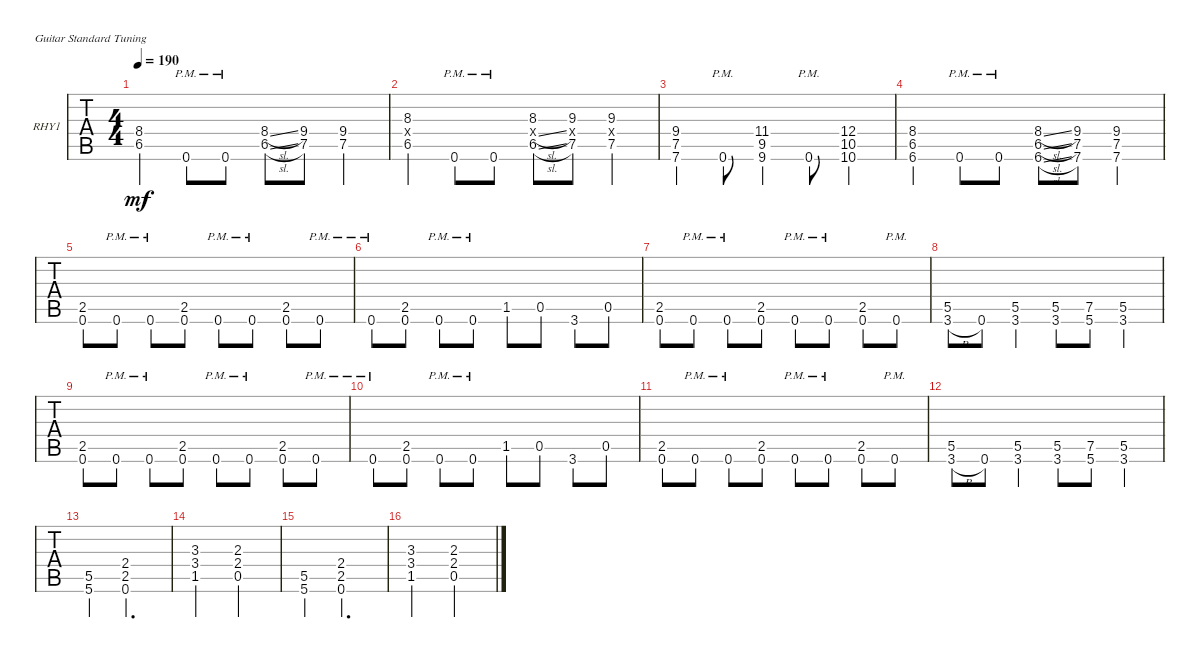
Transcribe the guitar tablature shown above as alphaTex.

\defaultSystemsLayout 4
\bracketExtendMode groupsimilarinstruments
\firstSystemTrackNameOrientation horizontal
\otherSystemsTrackNameOrientation horizontal
\track ("Rhythm Guitar 1" "RHY1") {instrument overdrivenguitar}
\staff {tabs}
\tuning (E4 B3 G3 D3 A2 E2)
\ts (4 4)
\tempo 190
\clef g2
\ks c
(6.5 8.4).4{dy mf} 0.6{pm}.8 0.6{pm}.8 (6.5{sl} 8.4{sl}).8 (7.5 9.4).8 (7.5 9.4).4 |
(6.5 8.3 0.4{x}).4 0.6{pm}.8 0.6{pm}.8 (6.5{sl} 8.4{sl x} 8.3).8 (7.5 9.4{x} 9.3).8 (7.5 9.4{x} 9.3).4 |
(7.5 9.4 7.6).4 0.6{pm}.8 (9.5 11.4 9.6).4 0.6{pm}.8 (10.5 12.4 10.6).4 |
(6.5 8.4 6.6).4 0.6{pm}.8 0.6{pm}.8 (6.5{sl} 8.4{sl} 6.6{sl}).8 (7.5 9.4 7.6).8 (7.5 9.4 7.6).4 |
(0.6 2.5).8 0.6{pm}.8 0.6{pm}.8 (2.5 0.6).8 0.6{pm}.8 0.6{pm}.8 (2.5 0.6).8 0.6{pm}.8 |
0.6{pm}.8 (0.6 2.5).8 0.6{pm}.8 0.6{pm}.8 1.5.8 0.5.8 3.6.8 0.5.8 |
(0.6 2.5).8 0.6{pm}.8 0.6{pm}.8 (2.5 0.6).8 0.6{pm}.8 0.6{pm}.8 (2.5 0.6).8 0.6{pm}.8 |
(3.6{h} 5.5).8 0.6.8 (3.6 5.5).4 (3.6 5.5).8 (5.6 7.5).8 (3.6 5.5).4 |
(0.6 2.5).8 0.6{pm}.8 0.6{pm}.8 (2.5 0.6).8 0.6{pm}.8 0.6{pm}.8 (2.5 0.6).8 0.6{pm}.8 |
0.6{pm}.8 (0.6 2.5).8 0.6{pm}.8 0.6{pm}.8 1.5.8 0.5.8 3.6.8 0.5.8 |
(0.6 2.5).8 0.6{pm}.8 0.6{pm}.8 (2.5 0.6).8 0.6{pm}.8 0.6{pm}.8 (2.5 0.6).8 0.6{pm}.8 |
(3.6{h} 5.5).8 0.6.8 (3.6 5.5).4 (3.6 5.5).8 (5.6 7.5).8 (3.6 5.5).4 |
(5.6{st} 5.5{st}).4 (0.6 2.5 2.4).2{d} |
(1.5 3.4 3.3).2 (0.5 2.4 2.3).2 |
(5.6 5.5).4 (0.6 2.5 2.4).2{d} |
(1.5 3.4 3.3).2 (0.5 2.4 2.3).2
